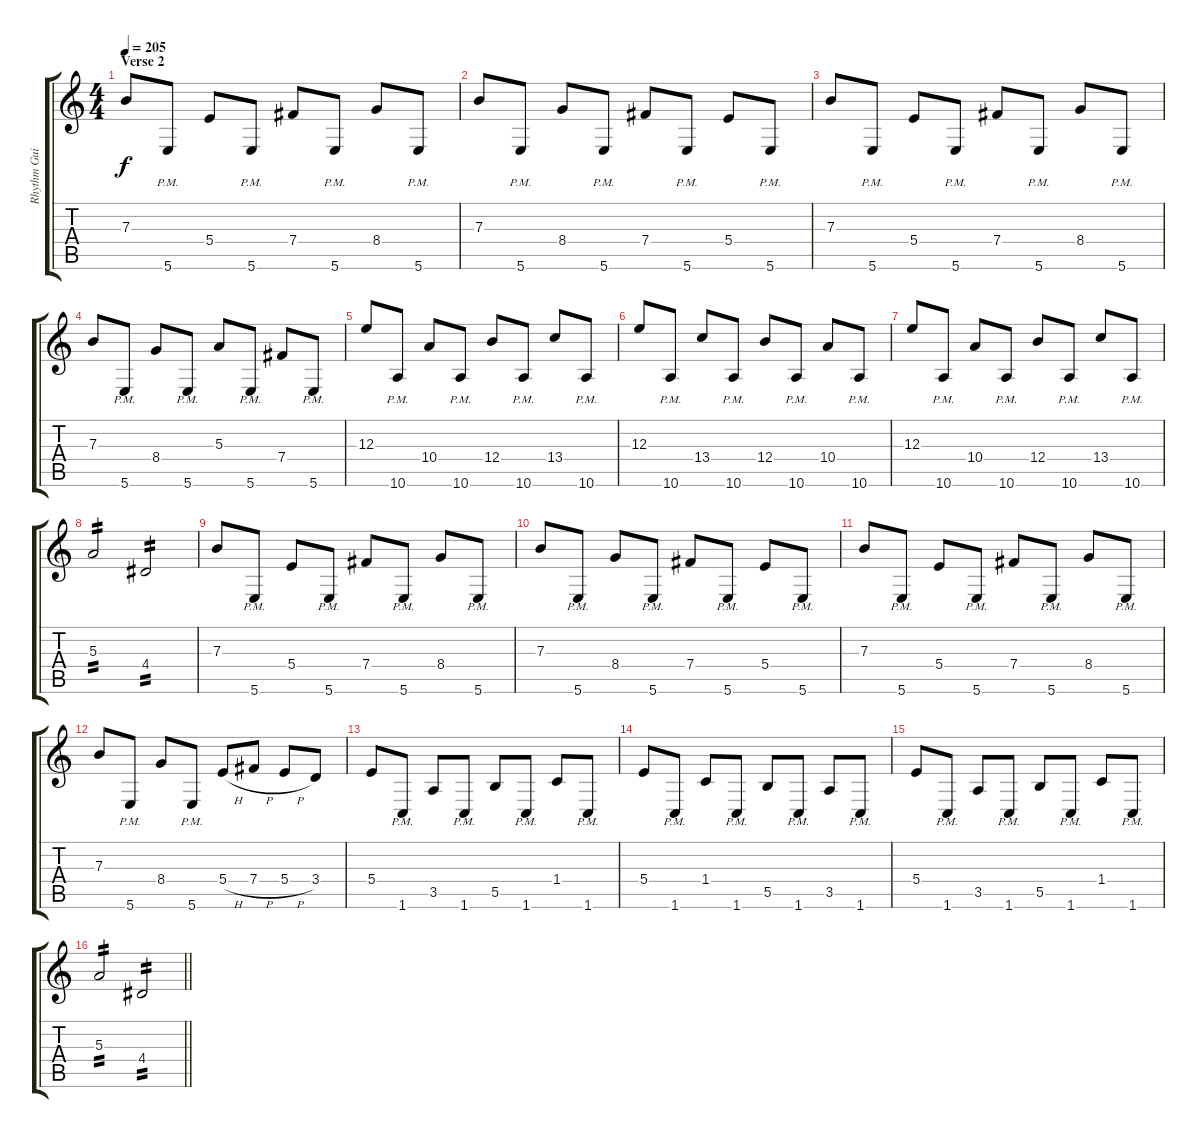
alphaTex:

\track ("Rhythm Guitar 1" "Rhythm Gui") {instrument distortionguitar}
\staff {score tabs}
\tuning (Db4 Ab3 E3 B2 Gb2 B1) {hide}
\ts (4 4)
\section ("" "Verse 2")
\tempo 205
\clef g2
\ks c
7.3.8{dy f} 5.6{pm}.8 5.4.8 5.6{pm}.8 7.4.8 5.6{pm}.8 8.4.8 5.6{pm}.8 |
7.3.8 5.6{pm}.8 8.4.8 5.6{pm}.8 7.4.8 5.6{pm}.8 5.4.8 5.6{pm}.8 |
7.3.8 5.6{pm}.8 5.4.8 5.6{pm}.8 7.4.8 5.6{pm}.8 8.4.8 5.6{pm}.8 |
7.3.8 5.6{pm}.8 8.4.8 5.6{pm}.8 5.3.8 5.6{pm}.8 7.4.8 5.6{pm}.8 |
12.3.8 10.6{pm}.8 10.4.8 10.6{pm}.8 12.4.8 10.6{pm}.8 13.4.8 10.6{pm}.8 |
12.3.8 10.6{pm}.8 13.4.8 10.6{pm}.8 12.4.8 10.6{pm}.8 10.4.8 10.6{pm}.8 |
12.3.8 10.6{pm}.8 10.4.8 10.6{pm}.8 12.4.8 10.6{pm}.8 13.4.8 10.6{pm}.8 |
5.3.2{tp 2} 4.4.2{tp 2} |
7.3.8 5.6{pm}.8 5.4.8 5.6{pm}.8 7.4.8 5.6{pm}.8 8.4.8 5.6{pm}.8 |
7.3.8 5.6{pm}.8 8.4.8 5.6{pm}.8 7.4.8 5.6{pm}.8 5.4.8 5.6{pm}.8 |
7.3.8 5.6{pm}.8 5.4.8 5.6{pm}.8 7.4.8 5.6{pm}.8 8.4.8 5.6{pm}.8 |
7.3.8 5.6{pm}.8 8.4.8 5.6{pm}.8 5.4{h}.8 7.4{h}.8 5.4{h}.8 3.4.8 |
5.4.8 1.6{pm}.8 3.5.8 1.6{pm}.8 5.5.8 1.6{pm}.8 1.4.8 1.6{pm}.8 |
5.4.8 1.6{pm}.8 1.4.8 1.6{pm}.8 5.5.8 1.6{pm}.8 3.5.8 1.6{pm}.8 |
5.4.8 1.6{pm}.8 3.5.8 1.6{pm}.8 5.5.8 1.6{pm}.8 1.4.8 1.6{pm}.8 |
\barLineRight lightlight
5.3.2{tp 2} 4.4.2{tp 2}
